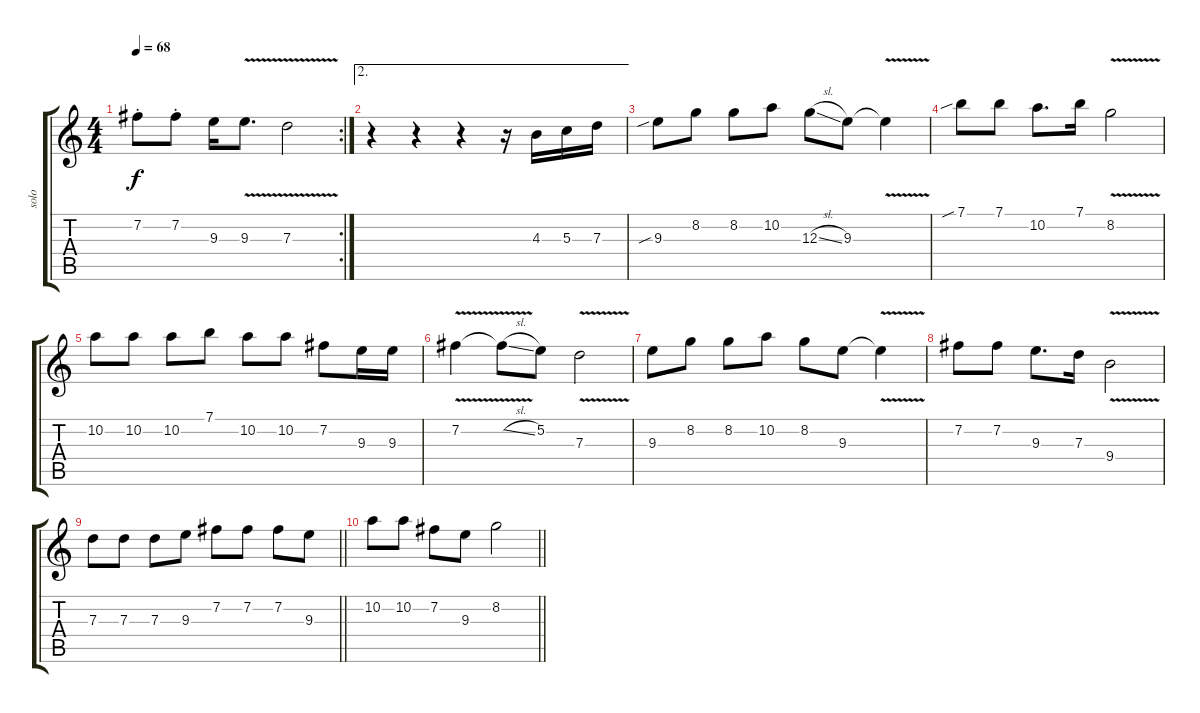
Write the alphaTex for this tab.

\track ("solo" "solo") {instrument overdrivenguitar}
\staff {score tabs}
\tuning (E4 B3 G3 D3 A2 E2) {hide}
\rc 2
\ts (4 4)
\tempo 68
\clef g2
\ks c
7.2{st}.8{dy f} 7.2{st}.8 9.3.16 9.3{v}.8{d} 7.3{v}.2 |
\ae 2
r.4 r.4 r.4 r.16 4.3.16 5.3.16 7.3.16 |
9.3{sib}.8{txt ""} 8.2.8 8.2.8 10.2.8 12.3{sl}.8 9.3.8 9.3{v t}.4 |
7.1{sib}.8 7.1.8 10.2.8{d} 7.1.16 8.2{v}.2 |
10.2.8 10.2.8 10.2.8 7.1.8 10.2.8 10.2.8 7.2.8 9.3.16 9.3.16 |
7.2{v}.4 7.2{sl t}.8 5.2.8 7.3{v}.2 |
9.3.8 8.2.8 8.2.8 10.2.8 8.2.8 9.3.8 9.3{v t}.4 |
7.2.8 7.2.8 9.3.8{d} 7.3.16 9.4{v}.2 |
\barLineRight lightlight
7.3.8 7.3.8 7.3.8 9.3.8 7.2.8 7.2.8 7.2.8 9.3.8 |
\barLineRight lightlight
10.2.8 10.2.8 7.2.8 9.3.8 8.2.2
